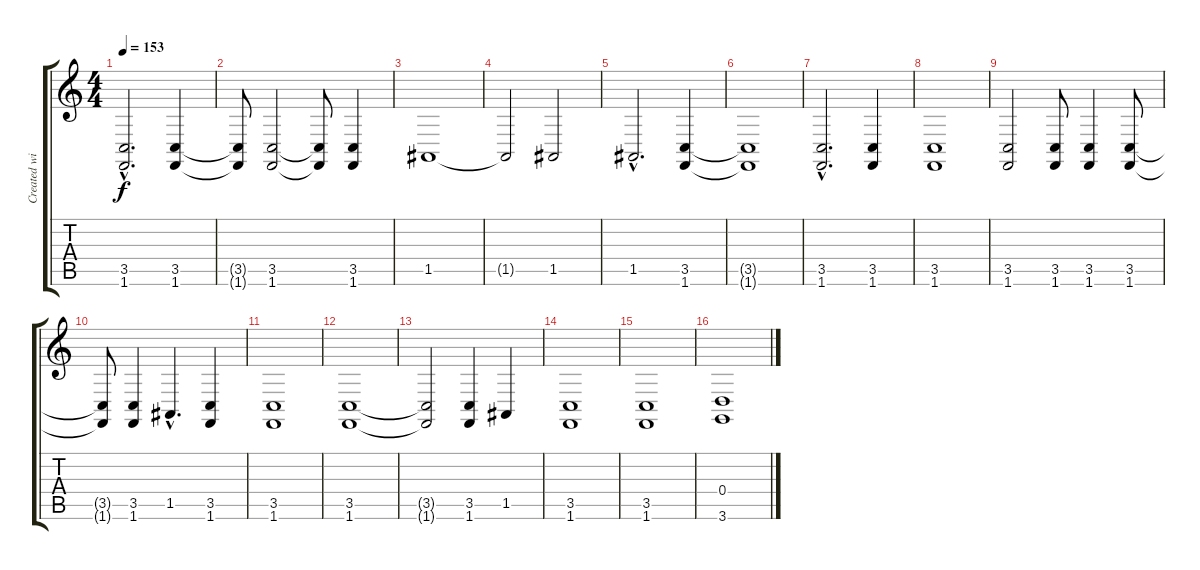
\track ("Created with" "Created wi") {instrument gunshot}
\staff {score tabs}
\tuning (E4 B3 G3 D3 A2 E2) {hide}
\ts (4 4)
\tempo 153
\clef g2
\ks c
(3.5{hac t} 1.6{hac t}).2{d dy f} (3.5 1.6).4{volume 16} |
(3.5{t} 1.6{t}).8 (3.5 1.6).2{volume 16} (3.5{t} 1.6{t}).8 (3.5 1.6).4 |
1.5.1 |
1.5{t}.2 1.5.2 |
1.5{hac}.2{d volume 16} (3.5 1.6).4 |
(3.5{t} 1.6{t}).1 |
(3.5{hac} 1.6{hac}).2{d} (3.5 1.6).4{volume 16} |
(3.5 1.6).1{volume 16} |
(3.5 1.6).2{volume 16} (3.5 1.6).8 (3.5 1.6).4{volume 16} (3.5 1.6).8{volume 16} |
(3.5{t} 1.6{t}).8 (3.5 1.6).4{volume 16} 1.5{hac}.4{d volume 16} (3.5 1.6).4{volume 16} |
(3.5 1.6).1 |
(3.5 1.6).1 |
(3.5{t} 1.6{t}).2 (3.5 1.6).4 1.5.4 |
(3.5 1.6).1{volume 16} |
(3.5 1.6).1 |
(0.4 3.6).1
